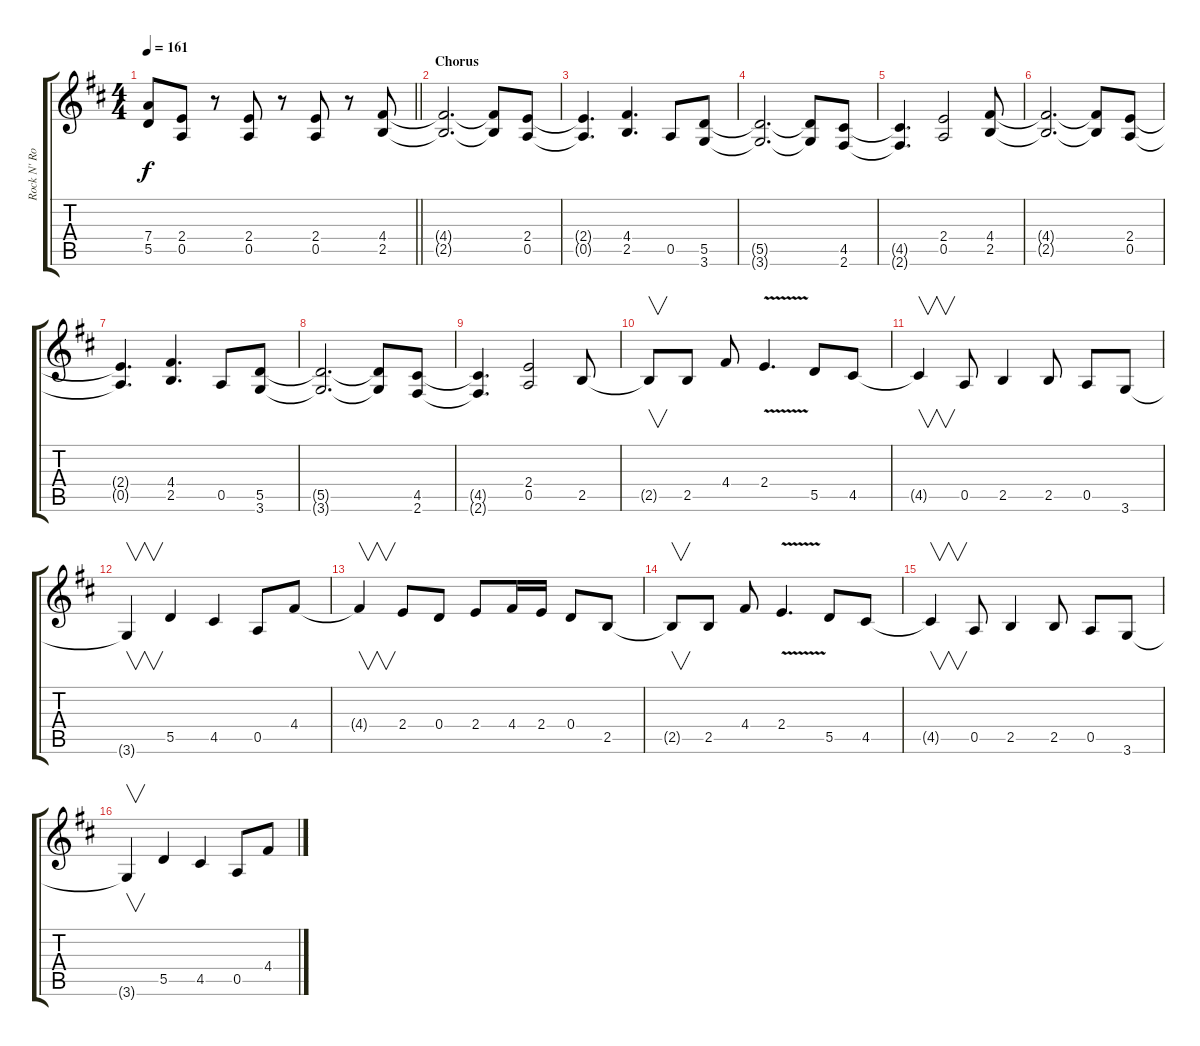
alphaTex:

\track ("Rock N' Rolf" "Rock N' Ro") {instrument distortionguitar}
\staff {score tabs}
\tuning (E4 B3 G3 D3 A2 E2) {hide}
\ts (4 4)
\tempo 161
\clef g2
\barLineRight lightlight
\ks bminor
(7.4 5.5).8{dy f} (2.4 0.5).8 r.8 (2.4 0.5).8 r.8 (2.4 0.5).8 r.8 (4.4 2.5).8 |
\section ("" "Chorus")
(4.4{t} 2.5{t}).2{d} (4.4{t} 2.5{t}).8 (2.4 0.5).8 |
(2.4{t} 0.5{t}).4{d} (4.4 2.5).4{d} 0.5.8 (5.5 3.6).8 |
(5.5{t} 3.6{t}).2{d} (5.5{t} 3.6{t}).8 (4.5 2.6).8 |
(4.5{t} 2.6{t}).4{d} (2.4 0.5).2 (4.4 2.5).8 |
(4.4{t} 2.5{t}).2{d} (4.4{t} 2.5{t}).8 (2.4 0.5).8 |
(2.4{t} 0.5{t}).4{d} (4.4 2.5).4{d} 0.5.8 (5.5 3.6).8 |
(5.5{t} 3.6{t}).2{d} (5.5{t} 3.6{t}).8 (4.5 2.6).8 |
(4.5{t} 2.6{t}).4{d} (2.4 0.5).2 2.5.8 |
2.5{t}.8{v} 2.5.8 4.4.8 2.4{v}.4{d} 5.5.8 4.5.8 |
4.5{t}.4{v} 0.5.8 2.5.4 2.5.8 0.5.8 3.6.8 |
3.6{t}.4{v} 5.5.4 4.5.4 0.5.8 4.4.8 |
4.4{t}.4{v} 2.4.8 0.4.8 2.4.8 4.4.16 2.4.16 0.4.8 2.5.8 |
2.5{t}.8{v} 2.5.8 4.4.8 2.4{v}.4{d} 5.5.8 4.5.8 |
4.5{t}.4{v} 0.5.8 2.5.4 2.5.8 0.5.8 3.6.8 |
3.6{t}.4{v} 5.5.4 4.5.4 0.5.8 4.4.8
